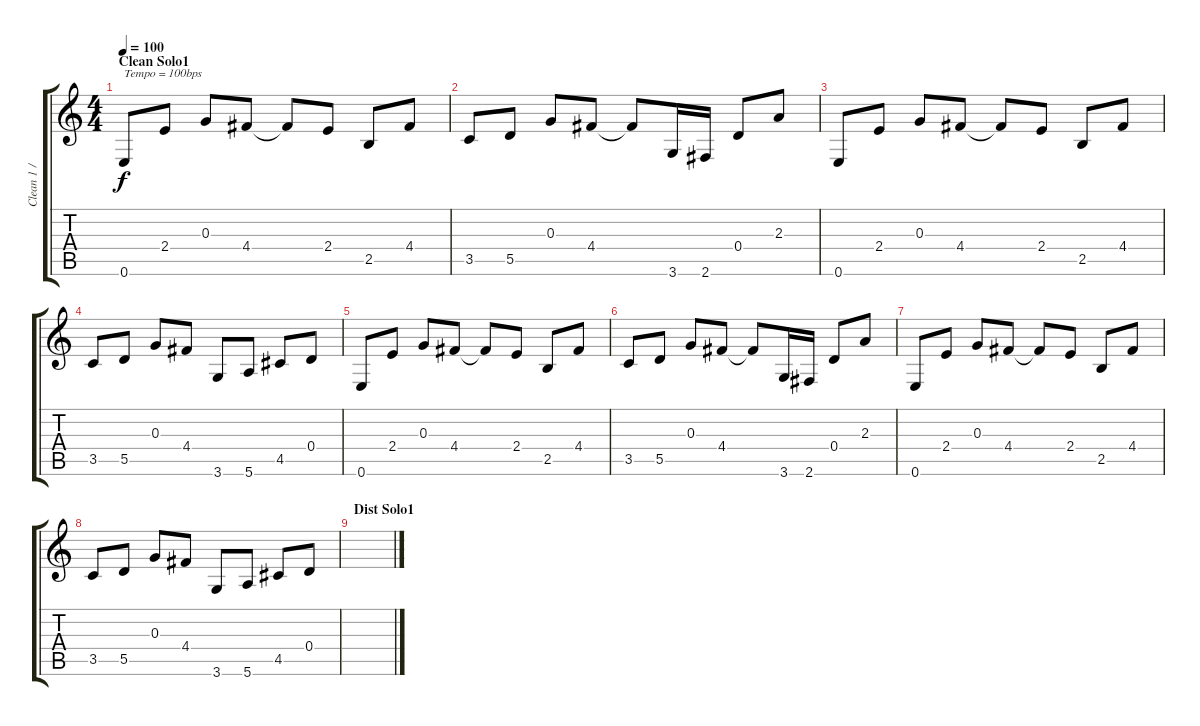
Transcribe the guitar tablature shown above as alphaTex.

\track ("Clean 1 / Dist Solo2" "Clean 1 / ") {instrument acousticguitarsteel}
\staff {score tabs}
\tuning (E4 B3 G3 D3 A2 E2) {hide}
\ts (4 4)
\section ("" "Clean Solo1")
\tempo 100
\clef g2
\ks c
0.6.8{txt "Tempo = 100bps" dy f} 2.4.8 0.3.8 4.4.8 4.4{t}.8 2.4.8 2.5.8 4.4.8 |
3.5.8 5.5.8 0.3.8 4.4.8 4.4{t}.8 3.6.16 2.6.16 0.4.8 2.3.8 |
0.6.8 2.4.8 0.3.8 4.4.8 4.4{t}.8 2.4.8 2.5.8 4.4.8 |
3.5.8 5.5.8 0.3.8 4.4.8 3.6.8 5.6.8 4.5.8 0.4.8 |
0.6.8 2.4.8 0.3.8 4.4.8 4.4{t}.8 2.4.8 2.5.8 4.4.8 |
3.5.8 5.5.8 0.3.8 4.4.8 4.4{t}.8 3.6.16 2.6.16 0.4.8 2.3.8 |
0.6.8 2.4.8 0.3.8 4.4.8 4.4{t}.8 2.4.8 2.5.8 4.4.8 |
3.5.8 5.5.8 0.3.8 4.4.8 3.6.8 5.6.8 4.5.8 0.4.8 |
\section ("" "Dist Solo1")
